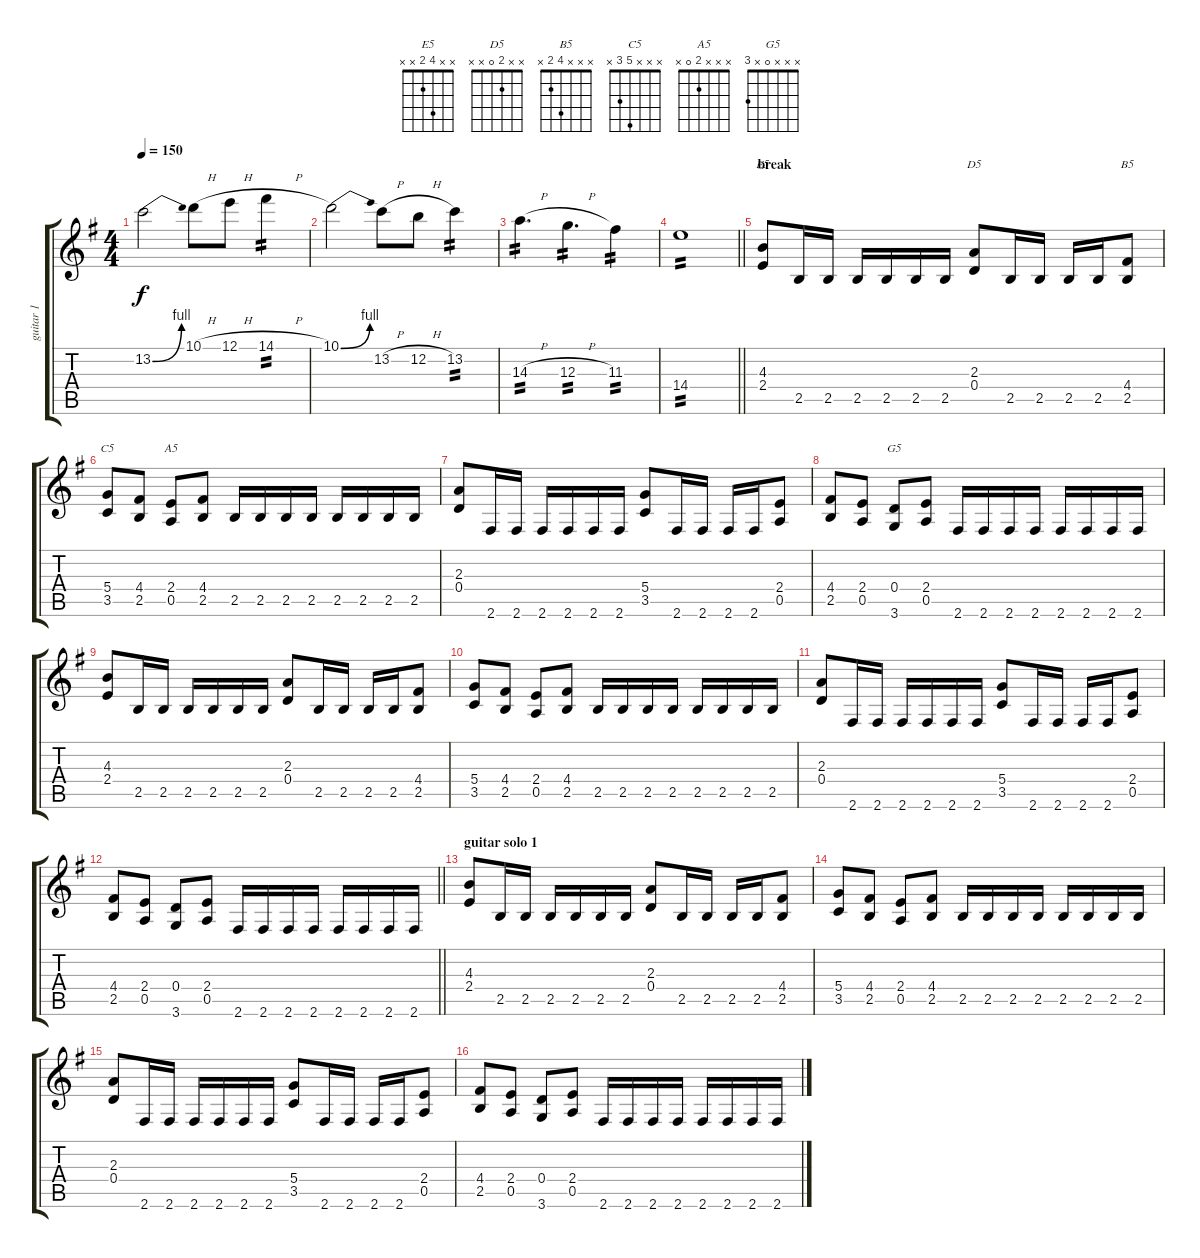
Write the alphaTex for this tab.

\track ("guitar 1" "guitar 1") {instrument distortionguitar}
\staff {score tabs}
\tuning (E4 B3 G3 D3 A2 E2) {hide}
\chord ("E5" x x 4 2 x x)
\chord ("D5" x x 2 0 x x)
\chord ("B5" x x x 4 2 x)
\chord ("C5" x x x 5 3 x)
\chord ("A5" x x x 2 0 x)
\chord ("G5" x x x 0 x 3)
\ts (4 4)
\tempo 150
\clef g2
\ks eminor
13.2{be (bend 0 0 60 4)}.2{dy f} 10.1{h}.8 12.1{h}.8 14.1{h}.4{tp 2} |
10.1{be (bend 0 0 60 4)}.2 13.2{h}.8 12.2{h}.8 13.2.4{tp 2} |
14.3{h}.4{d tp 2} 12.3{h}.4{d tp 2} 11.3.4{tp 2} |
\barLineRight lightlight
14.4.1{tp 2} |
\section ("" "break")
(4.3 2.4).8{ch "E5"} 2.5.16 2.5.16 2.5.16 2.5.16 2.5.16 2.5.16 (2.3 0.4).8{ch "D5"} 2.5.16 2.5.16 2.5.16 2.5.16 (4.4 2.5).8{ch "B5"} |
(5.4 3.5).8{ch "C5"} (4.4 2.5).8 (2.4 0.5).8{ch "A5"} (4.4 2.5).8 2.5.16 2.5.16 2.5.16 2.5.16 2.5.16 2.5.16 2.5.16 2.5.16 |
(2.3 0.4).8 2.6.16 2.6.16 2.6.16 2.6.16 2.6.16 2.6.16 (5.4 3.5).8 2.6.16 2.6.16 2.6.16 2.6.16 (2.4 0.5).8 |
(4.4 2.5).8 (2.4 0.5).8 (0.4 3.6).8{ch "G5"} (2.4 0.5).8 2.6.16 2.6.16 2.6.16 2.6.16 2.6.16 2.6.16 2.6.16 2.6.16 |
(4.3 2.4).8 2.5.16 2.5.16 2.5.16 2.5.16 2.5.16 2.5.16 (2.3 0.4).8 2.5.16 2.5.16 2.5.16 2.5.16 (4.4 2.5).8 |
(5.4 3.5).8 (4.4 2.5).8 (2.4 0.5).8 (4.4 2.5).8 2.5.16 2.5.16 2.5.16 2.5.16 2.5.16 2.5.16 2.5.16 2.5.16 |
(2.3 0.4).8 2.6.16 2.6.16 2.6.16 2.6.16 2.6.16 2.6.16 (5.4 3.5).8 2.6.16 2.6.16 2.6.16 2.6.16 (2.4 0.5).8 |
\barLineRight lightlight
(4.4 2.5).8 (2.4 0.5).8 (0.4 3.6).8 (2.4 0.5).8 2.6.16 2.6.16 2.6.16 2.6.16 2.6.16 2.6.16 2.6.16 2.6.16 |
\section ("" "guitar solo 1")
(4.3 2.4).8 2.5.16 2.5.16 2.5.16 2.5.16 2.5.16 2.5.16 (2.3 0.4).8 2.5.16 2.5.16 2.5.16 2.5.16 (4.4 2.5).8 |
(5.4 3.5).8 (4.4 2.5).8 (2.4 0.5).8 (4.4 2.5).8 2.5.16 2.5.16 2.5.16 2.5.16 2.5.16 2.5.16 2.5.16 2.5.16 |
(2.3 0.4).8 2.6.16 2.6.16 2.6.16 2.6.16 2.6.16 2.6.16 (5.4 3.5).8 2.6.16 2.6.16 2.6.16 2.6.16 (2.4 0.5).8 |
(4.4 2.5).8 (2.4 0.5).8 (0.4 3.6).8 (2.4 0.5).8 2.6.16 2.6.16 2.6.16 2.6.16 2.6.16 2.6.16 2.6.16 2.6.16
